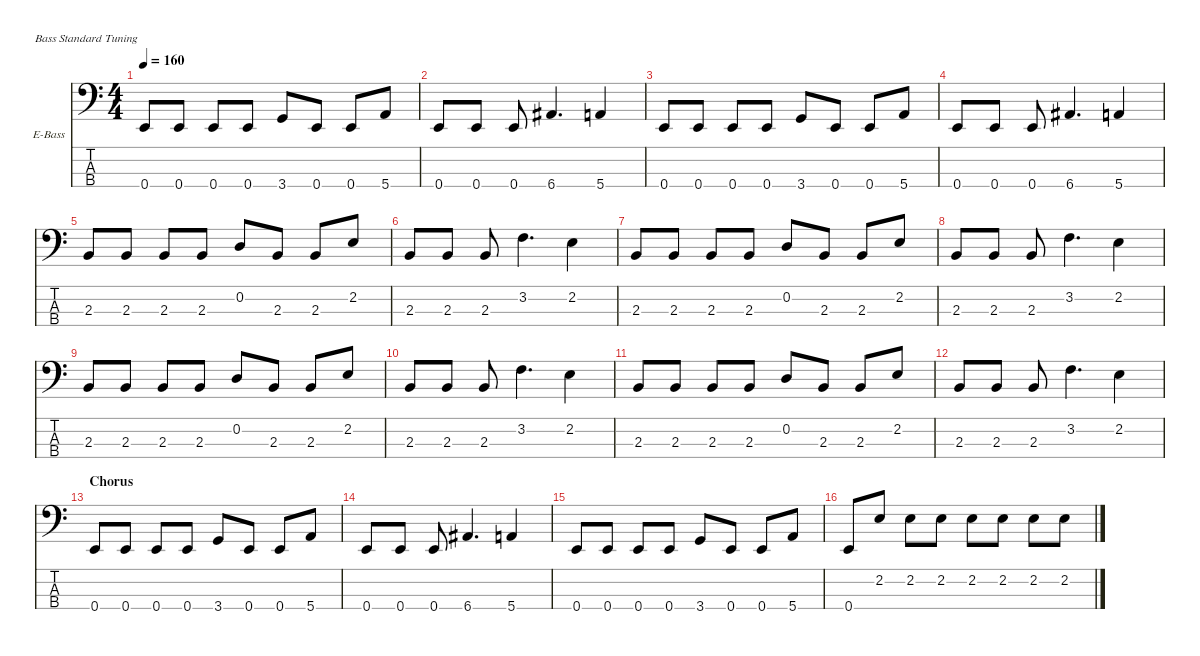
\hideDynamics
\bracketExtendMode nobrackets
\firstSystemTrackNameOrientation horizontal
\otherSystemsTrackNameOrientation horizontal
\track ("Bass" "E-Bass") {instrument electricbassfinger}
\staff {score tabs}
\tuning (G2 D2 A1 E1)
\ts (4 4)
\tempo 160
\clef f4
\ks c
0.4.8{dy f beam Up} 0.4.8{beam Up} 0.4.8{beam Up} 0.4.8{beam Up} 3.4.8{beam Up} 0.4.8{beam Up} 0.4.8{beam Up} 5.4.8{beam Up} |
0.4.8{beam Up} 0.4.8{beam Up} 0.4.8{beam Up} 6.4{acc #}.4{d beam Up} 5.4.4{beam Up} |
0.4.8{beam Up} 0.4.8{beam Up} 0.4.8{beam Up} 0.4.8{beam Up} 3.4.8{beam Up} 0.4.8{beam Up} 0.4.8{beam Up} 5.4.8{beam Up} |
0.4.8{beam Up} 0.4.8{beam Up} 0.4.8{beam Up} 6.4{acc #}.4{d beam Up} 5.4.4{beam Up} |
2.3.8{beam Up} 2.3.8{beam Up} 2.3.8{beam Up} 2.3.8{beam Up} 0.2.8{beam Up} 2.3.8{beam Up} 2.3.8{beam Up} 2.2.8{beam Up} |
2.3.8{beam Up} 2.3.8{beam Up} 2.3.8{beam Up} 3.2.4{d beam Down} 2.2.4{beam Down} |
2.3.8{beam Up} 2.3.8{beam Up} 2.3.8{beam Up} 2.3.8{beam Up} 0.2.8{beam Up} 2.3.8{beam Up} 2.3.8{beam Up} 2.2.8{beam Up} |
2.3.8{beam Up} 2.3.8{beam Up} 2.3.8{beam Up} 3.2.4{d beam Down} 2.2.4{beam Down} |
2.3.8{beam Up} 2.3.8{beam Up} 2.3.8{beam Up} 2.3.8{beam Up} 0.2.8{beam Up} 2.3.8{beam Up} 2.3.8{beam Up} 2.2.8{beam Up} |
2.3.8{beam Up} 2.3.8{beam Up} 2.3.8{beam Up} 3.2.4{d beam Down} 2.2.4{beam Down} |
2.3.8{beam Up} 2.3.8{beam Up} 2.3.8{beam Up} 2.3.8{beam Up} 0.2.8{beam Up} 2.3.8{beam Up} 2.3.8{beam Up} 2.2.8{beam Up} |
2.3.8{beam Up} 2.3.8{beam Up} 2.3.8{beam Up} 3.2.4{d beam Down} 2.2.4{beam Down} |
\section ("" "Chorus")
0.4.8{beam Up} 0.4.8{beam Up} 0.4.8{beam Up} 0.4.8{beam Up} 3.4.8{beam Up} 0.4.8{beam Up} 0.4.8{beam Up} 5.4.8{beam Up} |
0.4.8{beam Up} 0.4.8{beam Up} 0.4.8{beam Up} 6.4{acc #}.4{d beam Up} 5.4.4{beam Up} |
0.4.8{beam Up} 0.4.8{beam Up} 0.4.8{beam Up} 0.4.8{beam Up} 3.4.8{beam Up} 0.4.8{beam Up} 0.4.8{beam Up} 5.4.8{beam Up} |
0.4.8{beam Up} 2.2.8{beam Up} 2.2.8{beam Down} 2.2.8{beam Down} 2.2.8{beam Down} 2.2.8{beam Down} 2.2.8{beam Down} 2.2.8{beam Down}
